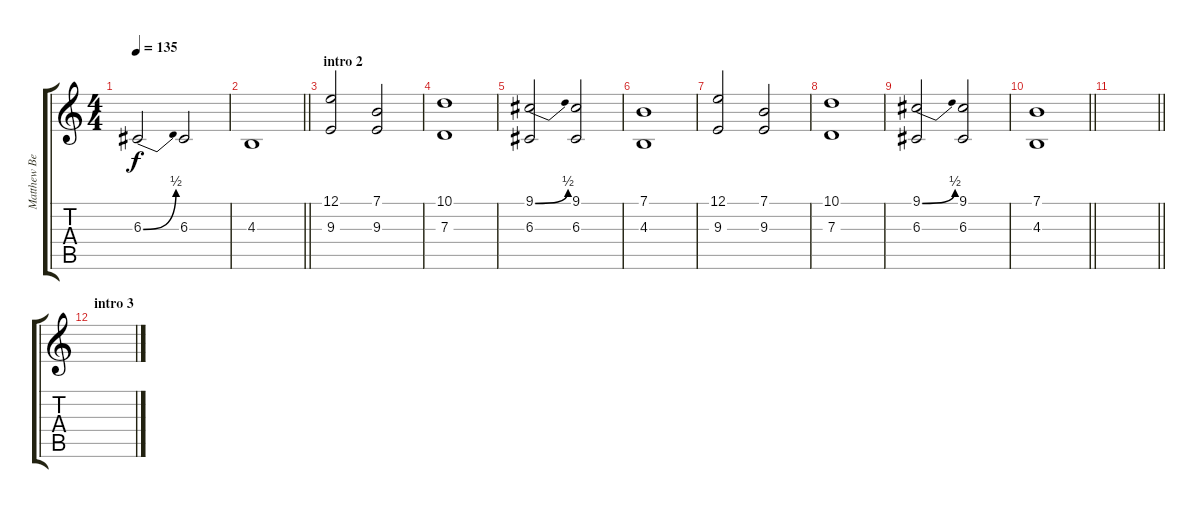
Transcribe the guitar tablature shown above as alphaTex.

\track ("Matthew Bellamy (Lead Vocals)" "Matthew Be") {instrument choiraahs}
\staff {score tabs}
\tuning (E4 B3 G3 D3 A2 E2) {hide}
\ts (4 4)
\tempo 135
\clef g2
\ks c
6.3{be (bend 0 0 60 2)}.2{dy f} 6.3.2 |
\barLineRight lightlight
4.3.1 |
\section ("" "intro 2")
(12.1 9.3).2 (7.1 9.3).2 |
(10.1 7.3).1 |
(9.1{be (bend 0 0 60 2)} 6.3).2 (9.1 6.3).2 |
(7.1 4.3).1 |
(12.1 9.3).2 (7.1 9.3).2 |
(10.1 7.3).1 |
(9.1{be (bend 0 0 60 2)} 6.3).2 (9.1 6.3).2 |
\barLineRight lightlight
(7.1 4.3).1 |
\barLineRight lightlight
|
\section ("" "intro 3")
